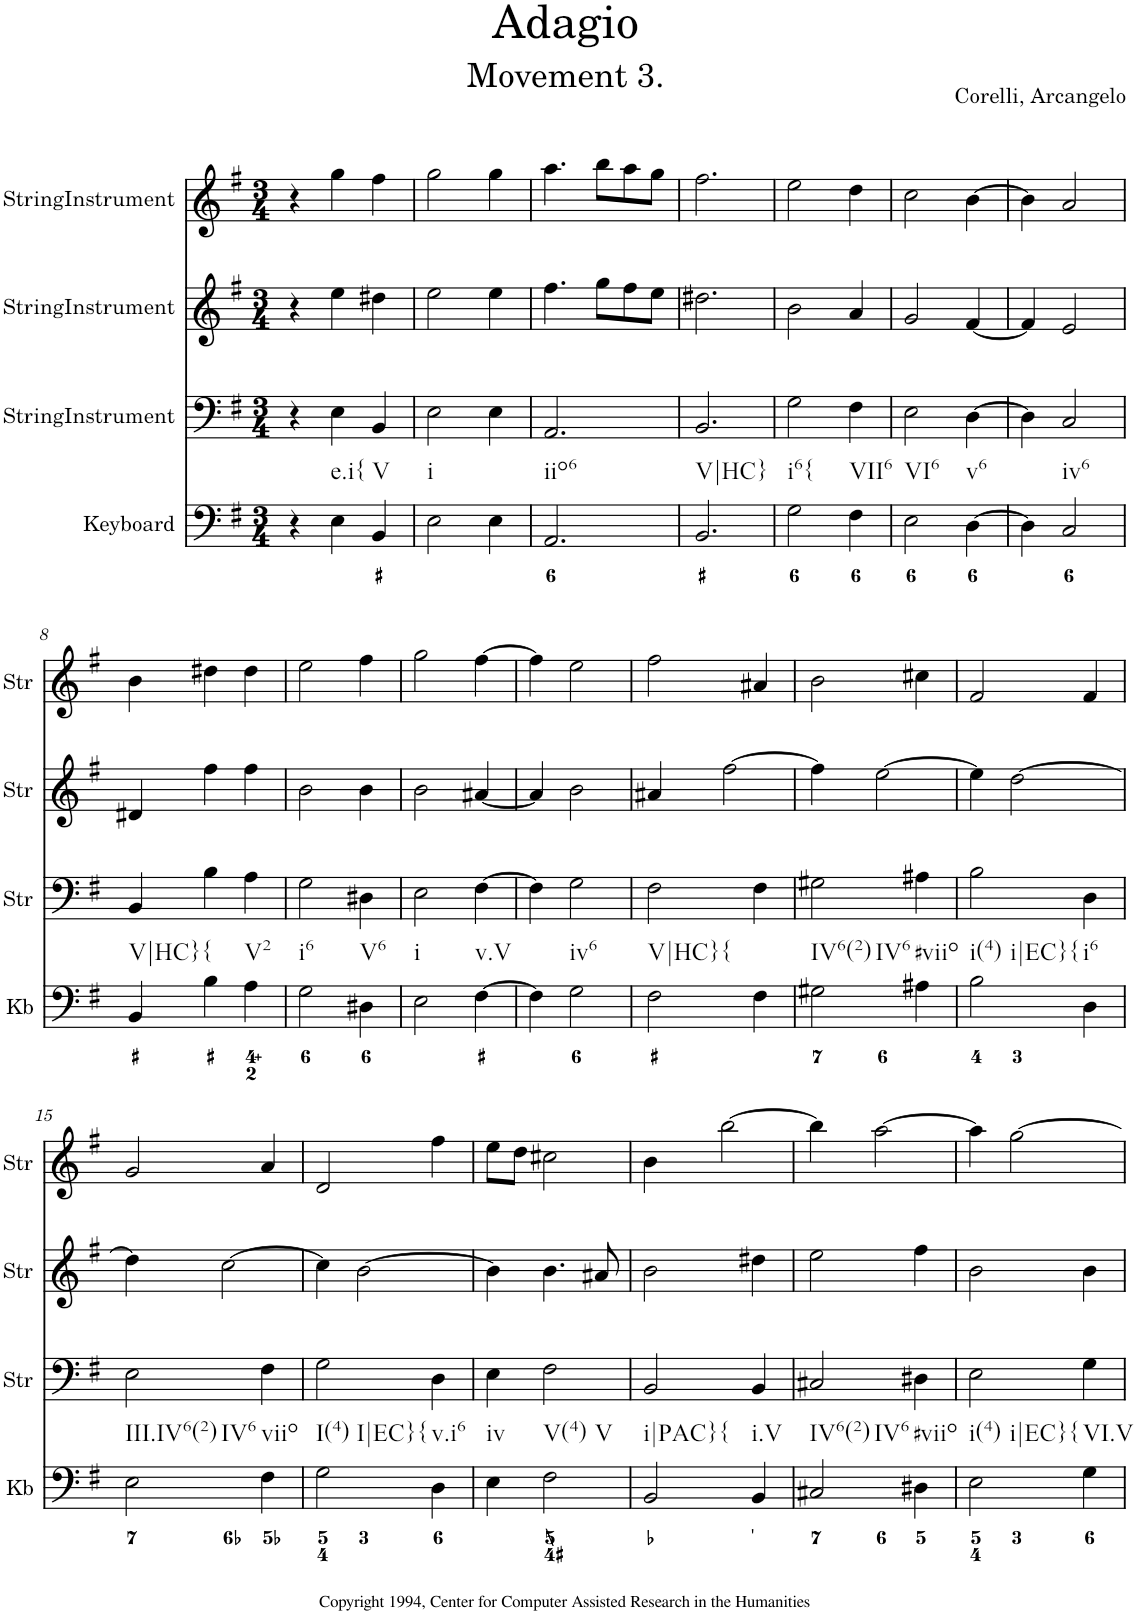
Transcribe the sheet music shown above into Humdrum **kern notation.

**kern	**kern	**kern	**kern
*part4	*part3	*part2	*part1
*staff4	*staff3	*staff2	*staff1
*I"Keyboard	*I"StringInstrument	*I"StringInstrument	*I"StringInstrument
*I'Kb	*I'Str	*I'Str	*I'Str
*clefF4	*clefF4	*clefG2	*clefG2
*k[f#]	*k[f#]	*k[f#]	*k[f#]
*M3/4	*M3/4	*M3/4	*M3/4
=1	=1	=1	=1
4r	4r	4r	4r
!LO:TX:b:t=e.i{	!	!	!
4E\	4E\	4ee\	4gg\
!LO:TX:b:t=V	!	!	!
4BB/	4BB/	4dd#X\	4ff#\
=2	=2	=2	=2
!LO:TX:b:t=i	!	!	!
2E\	2E\	2ee\	2gg\
4E\	4E\	4ee\	4gg\
=3	=3	=3	=3
!LO:TX:b:t=iio6	!	!	!
2.AA/	2.AA/	4.ff#\	4.aa\
.	.	8gg\L	8bb\L
.	.	8ff#\	8aa\
.	.	8ee\J	8gg\J
=4	=4	=4	=4
!LO:TX:b:t=V|HC}	!	!	!
2.BB/	2.BB/	2.dd#X\	2.ff#\
=5	=5	=5	=5
!LO:TX:b:t=i6{	!	!	!
2G\	2G\	2b\	2ee\
!LO:TX:b:t=VII6	!	!	!
4F#\	4F#\	4a/	4dd\
=6	=6	=6	=6
!LO:TX:b:t=VI6	!	!	!
2E\	2E\	2g/	2cc\
!LO:TX:b:t=v6	!	!	!
[4D\	[4D\	[4f#/	[4b\
=7	=7	=7	=7
4D\]	4D\]	4f#/]	4b\]
!LO:TX:b:t=iv6	!	!	!
2C/	2C/	2e/	2a/
!!LO:LB:g=z
=8	=8	=8	=8
!LO:TX:b:t=V|HC}	!	!	!
4BB/	4BB/	4d#X/	4b\
!LO:TX:b:t={	!	!	!
4B\	4B\	4ff#\	4dd#X\
!LO:TX:b:t=V2	!	!	!
4A\	4A\	4ff#\	4dd#\
=9	=9	=9	=9
!LO:TX:b:t=i6	!	!	!
2G\	2G\	2b\	2ee\
!LO:TX:b:t=V6	!	!	!
4D#X\	4D#X\	4b\	4ff#\
=10	=10	=10	=10
!LO:TX:b:t=i	!	!	!
2E\	2E\	2b\	2gg\
!LO:TX:b:t=v.V	!	!	!
[4F#\	[4F#\	[4a#X/	[4ff#\
=11	=11	=11	=11
4F#\]	4F#\]	4a#/]	4ff#\]
!LO:TX:b:t=iv6	!	!	!
2G\	2G\	2b\	2ee\
=12	=12	=12	=12
!LO:TX:b:t=V|HC}	!	!	!
!LO:TX:b:t={	!	!	!
2F#\	2F#\	4a#X/	2ff#\
.	.	[2ff#\	.
4F#\	4F#\	.	4a#X/
=13	=13	=13	=13
!LO:TX:b:t=IV6(2)	!	!	!
!LO:TX:b:t=IV6	!	!	!
2G#X\	2G#X\	4ff#\]	2b\
.	.	[2ee\	.
!LO:TX:b:t=#viio	!	!	!
4A#X\	4A#X\	.	4cc#X\
=14	=14	=14	=14
!LO:TX:b:t=i(4)	!	!	!
!LO:TX:b:t=i|EC}{	!	!	!
2B\	2B\	4ee\]	2f#/
.	.	[2dd\	.
!LO:TX:b:t=i6	!	!	!
4D\	4D\	.	4f#/
!!LO:LB:g=z
=15	=15	=15	=15
!LO:TX:b:t=III.IV6(2)	!	!	!
!LO:TX:b:t=IV6	!	!	!
2E\	2E\	4dd\]	2g/
.	.	[2cc\	.
!LO:TX:b:t=viio	!	!	!
4F#\	4F#\	.	4a/
=16	=16	=16	=16
!LO:TX:b:t=I(4)	!	!	!
!LO:TX:b:t=I|EC}{	!	!	!
2G\	2G\	4cc\]	2d/
.	.	[2b\	.
!LO:TX:b:t=v.i6	!	!	!
4D\	4D\	.	4ff#\
=17	=17	=17	=17
!LO:TX:b:t=iv	!	!	!
4E\	4E\	4b\]	8ee\L
.	.	.	8dd\J
!LO:TX:b:t=V(4)	!	!	!
!LO:TX:b:t=V	!	!	!
2F#\	2F#\	4.b\	2cc#X\
.	.	8a#X/	.
=18	=18	=18	=18
!LO:TX:b:t=i|PAC}	!	!	!
!LO:TX:b:t={	!	!	!
2BB/	2BB/	2b\	4b\
.	.	.	[2bb\
!LO:TX:b:t=i.V	!	!	!
4BB/	4BB/	4dd#X\	.
=19	=19	=19	=19
!LO:TX:b:t=IV6(2)	!	!	!
!LO:TX:b:t=IV6	!	!	!
2C#X/	2C#X/	2ee\	4bb\]
.	.	.	[2aa\
!LO:TX:b:t=#viio	!	!	!
4D#X\	4D#X\	4ff#\	.
=20	=20	=20	=20
!LO:TX:b:t=i(4)	!	!	!
!LO:TX:b:t=i|EC}{	!	!	!
2E\	2E\	2b\	4aa\]
.	.	.	[2gg\
!LO:TX:b:t=VI.V	!	!	!
4G\	4G\	4b\	.
=	=	=	=
*-	*-	*-	*-
